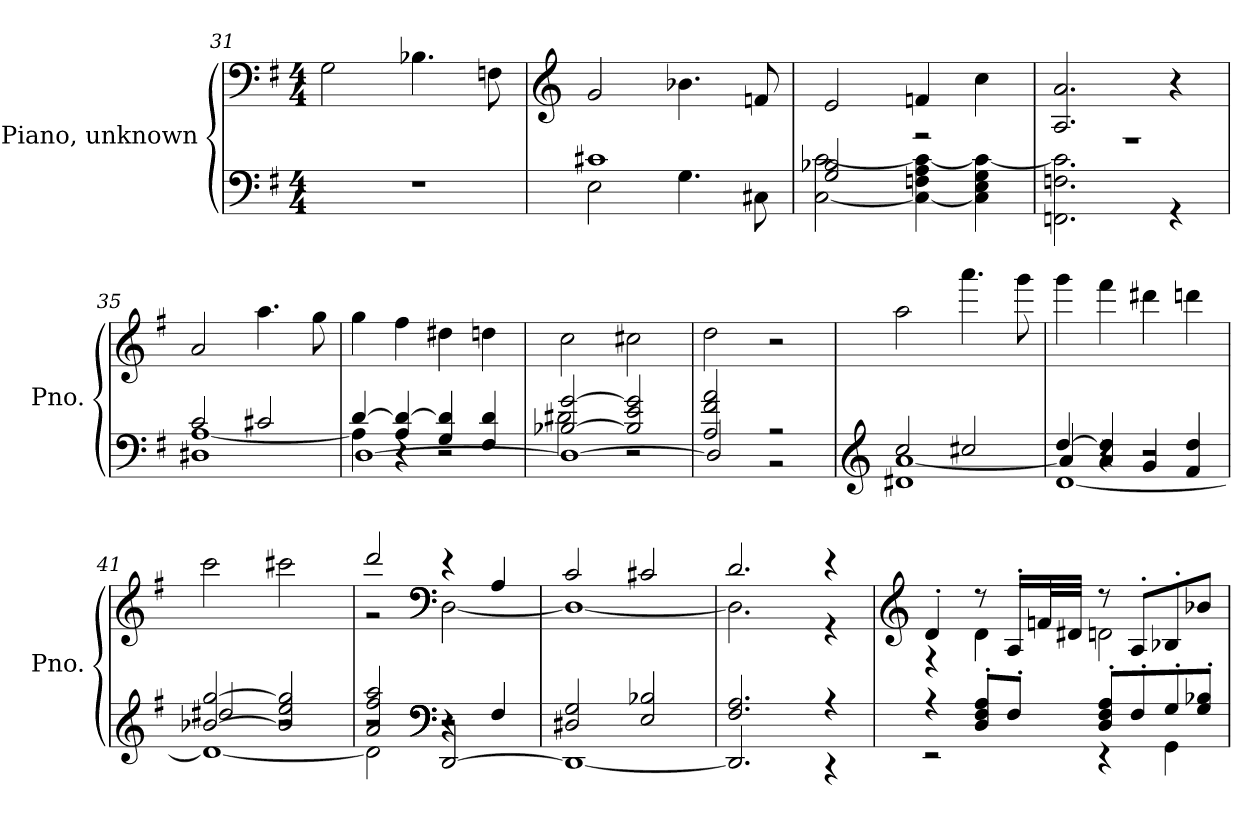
**kern	**kern
*part1	*part1
*staff2	*staff1
*I"Piano, unknown	*
*I'Pno.	*
!!LO:PB:g=z
*clefF4	*clefF4
*k[f#]	*k[f#]
*M4/4	*M4/4
=31	=31
1r	2G\
.	4.B-X\
.	8Fn\
=32	=32
*	*clefG2
*^	*
1c#X	2E\	2g/
.	4.G\	4.b-X\
.	8C#X\	8fn/
=33	=33	=33
2G/ 2B-X/	[2C\ [2c\	2e/
2r	4C\_ 4Fn\ 4A\ 4c\_	4fn/
.	4C\] 4E\ 4G\ 4c\_	4cc\
=34	=34	=34
1r	2.FFn\ 2.Fn\ 2.c\]	2.A/ 2.a/
.	4r	4r
=35	=35	=35
2c/	1D#X [1A	2a/
2c#X/	.	4.aa\
.	.	8gg\
=36	=36	=36
*	*^	*
[4d/	4A\]	[1D	4gg\
4A/ 4d/_	4r	.	4ff#\
4G/ 4d/]	2r	.	4dd#X\
4F#/ 4d/	.	.	4ddn\
=37	=37	=37	=37
[2B-X/ [2g/	2d#X\	1D_	2cc\
2B-/] 2e/ 2g/]	2r	.	2cc#X\
*	*v	*v	*
!!LO:LB:g=z
=38	=38	=38
2A/ 2f#/ 2a/	2D/]	2dd\
2r	2r	2r
=39	=39	=39
*clefG2	*	*
2cc/	1d#X [1a	2aa\
2cc#X/	.	4.aaa\
.	.	8ggg\
=40	=40	=40
*	*^	*
[4dd/	[1d	4a/]	4ggg\
4a/ 4dd/]	.	4r	4fff#\
4g/	.	2r	4ddd#X\
4f#/ 4dd/	.	.	4dddn\
=41	=41	=41	=41
[2b-X/ [2gg/	1d_	2dd#X/	2ccc\
2b-/] 2ee/ 2gg/]	.	2r	2ccc#X\
=42	=42	=42	=42
*	*	*	*^
2a/ 2ff#/ 2aa/	2d\]	2r	2ddd/	2r
*clefF4	*	*	*clefF4	*
4r	2r	[2DD/	4r	[2D\
4F#/	.	.	4A/	.
*	*v	*v	*	*
=43	=43	=43	=43
2D#X/ 2G/	1DD_	2c/	1D_
2E/ 2B-X/	.	2c#X/	.
=44	=44	=44	=44
2.F#/ 2.A/	2.DD/]	2.d/	2.D\]
4r	4r	4r	4r
!!LO:LB:g=z	!!
=45	=45	=45	=45
*	*	*clefG2	*
4r	2r	4d'/	4r
8D/' 8F#/' 8A/'L	.	8r	4d\
8F#'/J	.	16A'/LL	.
.	.	32fn/L	.
.	.	32d#X/JJJ	.
8D/' 8F#/' 8A/'L	4r	8r	2dn\
8F#'/	.	8A'/L	.
8G'/	4GG\	8B-X'/	.
8G/' 8B-X/'J	.	8b-X/J	.
*v	*v	*	*
*	*v	*v
=	=
*-	*-
